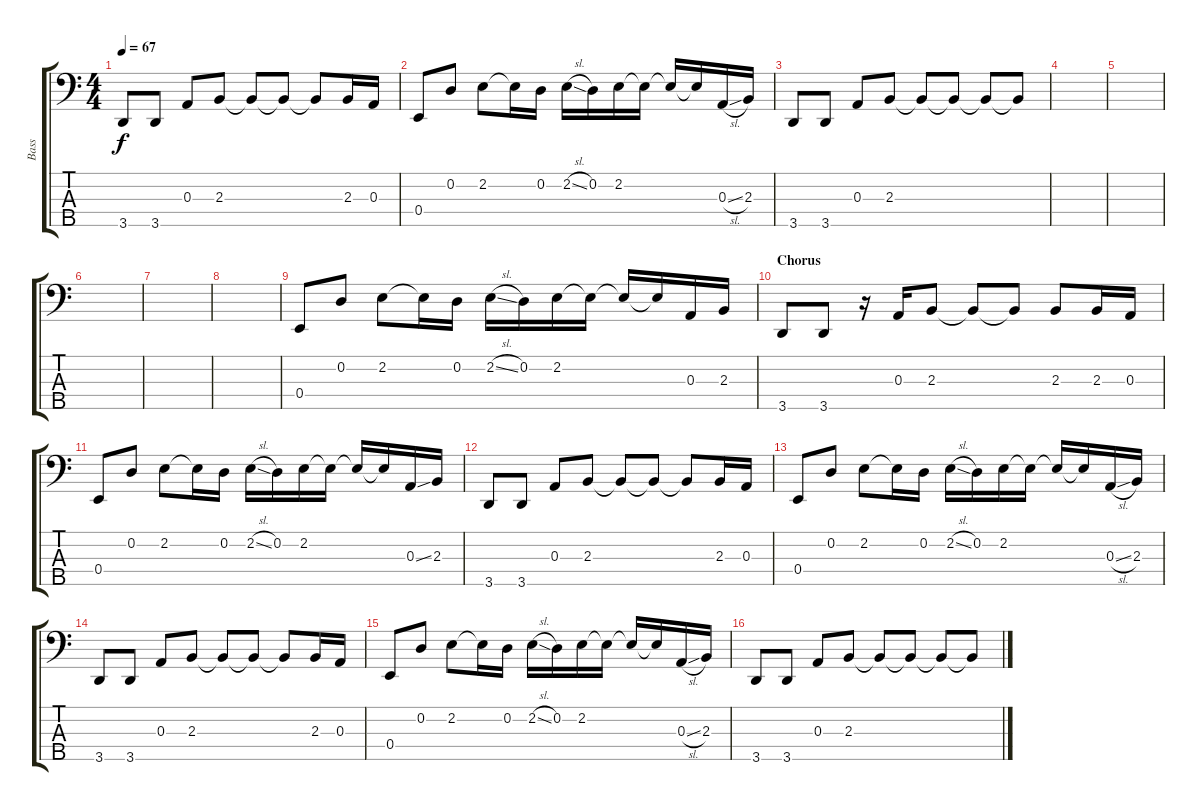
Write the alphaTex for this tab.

\track ("Bass" "Bass") {instrument electricbassfinger}
\staff {score tabs}
\tuning (G2 D2 A1 E1 B0) {hide}
\ts (4 4)
\tempo 67
\clef f4
\ks c
3.5.8{dy f} 3.5.8 0.3.8 2.3.8 2.3{t}.8 2.3{t}.8 2.3{t}.8 2.3.16 0.3.16 |
0.4.8 0.2.8 2.2.8 2.2{t}.16 0.2.16 2.2{sl}.16 0.2.16 2.2.16 2.2{t}.16 2.2{t}.16 2.2{t}.16 0.3{sl}.16 2.3.16 |
3.5.8 3.5.8 0.3.8 2.3.8 2.3{t}.8 2.3{t}.8 2.3{t}.8 2.3{t}.8 |
|
|
|
|
|
0.4.8 0.2.8 2.2.8 2.2{t}.16 0.2.16 2.2{sl}.16 0.2.16 2.2.16 2.2{t}.16 2.2{t}.16 2.2{t}.16 0.3.16 2.3.16 |
\section ("" "Chorus")
3.5.8 3.5.8 r.16 0.3.16 2.3.8 2.3{t}.8 2.3{t}.8 2.3.8 2.3.16 0.3.16 |
0.4.8 0.2.8 2.2.8 2.2{t}.16 0.2.16 2.2{sl}.16 0.2.16 2.2.16 2.2{t}.16 2.2{t}.16 2.2{t}.16 0.3{ss}.16 2.3.16 |
3.5.8 3.5.8 0.3.8 2.3.8 2.3{t}.8 2.3{t}.8 2.3{t}.8 2.3.16 0.3.16 |
0.4.8 0.2.8 2.2.8 2.2{t}.16 0.2.16 2.2{sl}.16 0.2.16 2.2.16 2.2{t}.16 2.2{t}.16 2.2{t}.16 0.3{sl}.16 2.3.16 |
3.5.8 3.5.8 0.3.8 2.3.8 2.3{t}.8 2.3{t}.8 2.3{t}.8 2.3.16 0.3.16 |
0.4.8 0.2.8 2.2.8 2.2{t}.16 0.2.16 2.2{sl}.16 0.2.16 2.2.16 2.2{t}.16 2.2{t}.16 2.2{t}.16 0.3{sl}.16 2.3.16 |
3.5.8 3.5.8 0.3.8 2.3.8 2.3{t}.8 2.3{t}.8 2.3{t}.8 2.3{t}.8
